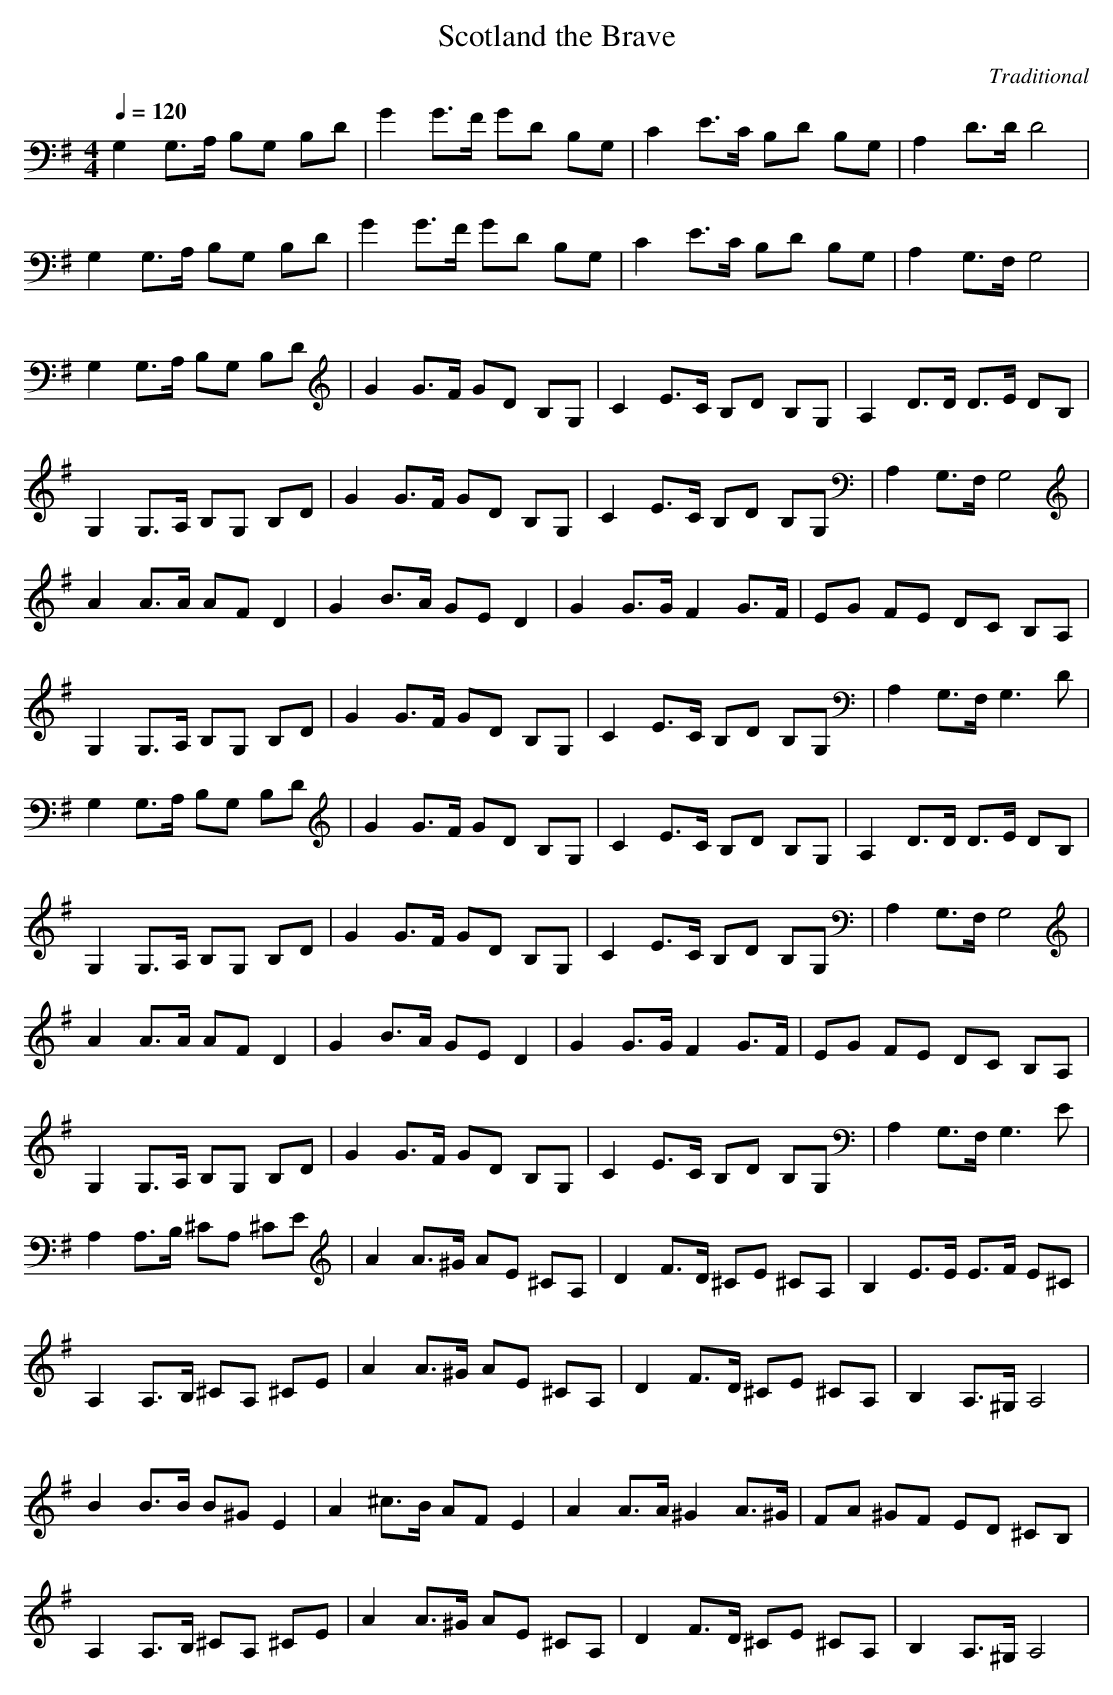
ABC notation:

X:1
T: Scotland the Brave
C: Traditional
M: 4/4
L: 1/8
Q:1/4=120
K:G
V:1
G,2 G,3/2A,/2 B,G, B,D|G2 G3/2F/2 GD B,G,|C2 E3/2C/2 B,D B,G,|A,2 D3/2D/2 D4|
G,2 G,3/2A,/2 B,G, B,D|G2 G3/2F/2 GD B,G,|C2 E3/2C/2 B,D B,G,|A,2 G,3/2F,/2 G,4|
G,2 G,3/2A,/2 B,G, B,D|G2 G3/2F/2 GD B,G,|C2 E3/2C/2 B,D B,G,|A,2 D3/2D/2 D3/2E/2 DB,|
G,2 G,3/2A,/2 B,G, B,D|G2 G3/2F/2 GD B,G,|C2 E3/2C/2 B,D B,G,|A,2 G,3/2F,/2 G,4|
A2 A3/2A/2 AF D2|G2 B3/2A/2 GE D2|G2 G3/2G/2 F2 G3/2F/2|EG FE DC B,A,|
G,2 G,3/2A,/2 B,G, B,D|G2 G3/2F/2 GD B,G,|C2 E3/2C/2 B,D B,G,|A,2 G,3/2F,/2 G,3D|
G,2 G,3/2A,/2 B,G, B,D|G2 G3/2F/2 GD B,G,|C2 E3/2C/2 B,D B,G,|A,2 D3/2D/2 D3/2E/2 DB,|
G,2 G,3/2A,/2 B,G, B,D|G2 G3/2F/2 GD B,G,|C2 E3/2C/2 B,D B,G,|A,2 G,3/2F,/2 G,4|
A2 A3/2A/2 AF D2|G2 B3/2A/2 GE D2|G2 G3/2G/2 F2 G3/2F/2|EG FE DC B,A,|
G,2 G,3/2A,/2 B,G, B,D|G2 G3/2F/2 GD B,G,|C2 E3/2C/2 B,D B,G,|A,2 G,3/2F,/2 G,3E|
A,2 A,3/2B,/2 ^CA, ^CE|A2 A3/2^G/2 AE ^CA,|D2 F3/2D/2 ^CE ^CA,|B,2 E3/2E/2 E3/2F/2 E^C|
A,2 A,3/2B,/2 ^CA, ^CE|A2 A3/2^G/2 AE ^CA,|D2 F3/2D/2 ^CE ^CA,|B,2 A,3/2^G,/2 A,4|
B2 B3/2B/2 B^G E2|A2 ^c3/2B/2 AF E2|A2 A3/2A/2 ^G2 A3/2^G/2|FA ^GF ED ^CB,|
A,2 A,3/2B,/2 ^CA, ^CE|A2 A3/2^G/2 AE ^CA,|D2 F3/2D/2 ^CE ^CA,|B,2 A,3/2^G,/2 A,4|
